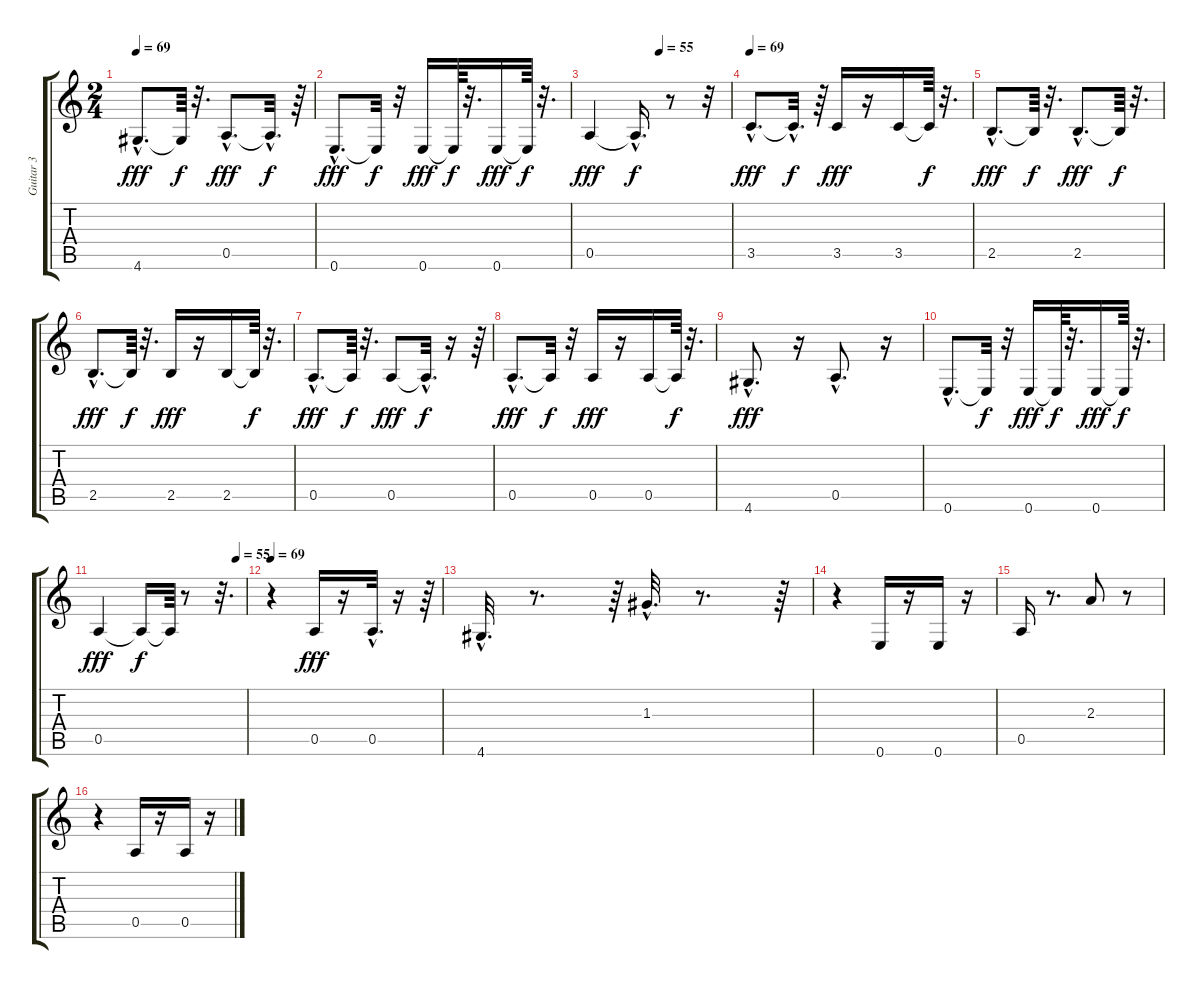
\track ("Guitar 3" "Guitar 3") {instrument acousticguitarnylon}
\staff {score tabs}
\tuning (E4 B3 G3 D3 A2 E2) {hide}
\ts (2 4)
\tempo 69
\clef g2
\ks c
4.6{hac}.8{d dy fff} 4.6{t}.64{dy f} r.32{d} 0.5{hac}.8{d dy fff} 0.5{hac t}.32{d dy f} r.64 |
0.6{hac}.8{d dy fff} 0.6{t}.32{dy f} r.32 0.6.16{dy fff} 0.6{t}.64{dy f} r.32{d} 0.6.16{dy fff} 0.6{t}.64{dy f} r.32{d} |
\tempo (55 0.5)
0.5.4{dy fff} 0.5{hac t}.16{d dy f} r.8 r.32 |
\tempo 69
3.5{hac}.8{d dy fff} 3.5{hac t}.32{d dy f} r.64 3.5.16{dy fff} r.16 3.5.16 3.5{t}.64{dy f} r.32{d} |
2.5{hac}.8{d dy fff} 2.5{t}.64{dy f} r.32{d} 2.5{hac}.8{d dy fff} 2.5{t}.64{dy f} r.32{d} |
2.5{hac}.8{d dy fff} 2.5{t}.64{dy f} r.32{d} 2.5.16{dy fff} r.16 2.5.16 2.5{t}.64{dy f} r.32{d} |
0.5{hac}.8{d dy fff} 0.5{t}.64{dy f} r.32{d} 0.5.8{dy fff} 0.5{hac t}.32{d dy f} r.16 r.64 |
0.5{hac}.8{d dy fff} 0.5{t}.32{dy f} r.32 0.5.16{dy fff} r.16 0.5.16 0.5{t}.64{dy f} r.32{d} |
4.6{hac}.8{d dy fff} r.16 0.5{hac}.8{d} r.16 |
0.6{hac}.8{d} 0.6{t}.32{dy f} r.32 0.6.16{dy fff} 0.6{t}.64{dy f} r.32{d} 0.6.16{dy fff} 0.6{t}.64{dy f} r.32{d} |
\tempo (55 0.9375)
0.5.4{dy fff} 0.5{t}.16{dy f} 0.5{t}.64 r.8 r.32{d} |
\tempo 69
r.4 0.5.16{dy fff} r.16 0.5{hac}.32{d} r.16 r.64 |
4.6{hac}.32{d} r.8{d} r.64 1.3{hac}.32{d} r.8{d} r.64 |
r.4 0.6.16 r.16 0.6.16 r.16 |
0.5.16 r.8{d} 2.3.8 r.8 |
r.4 0.5.16 r.16 0.5.16 r.16
